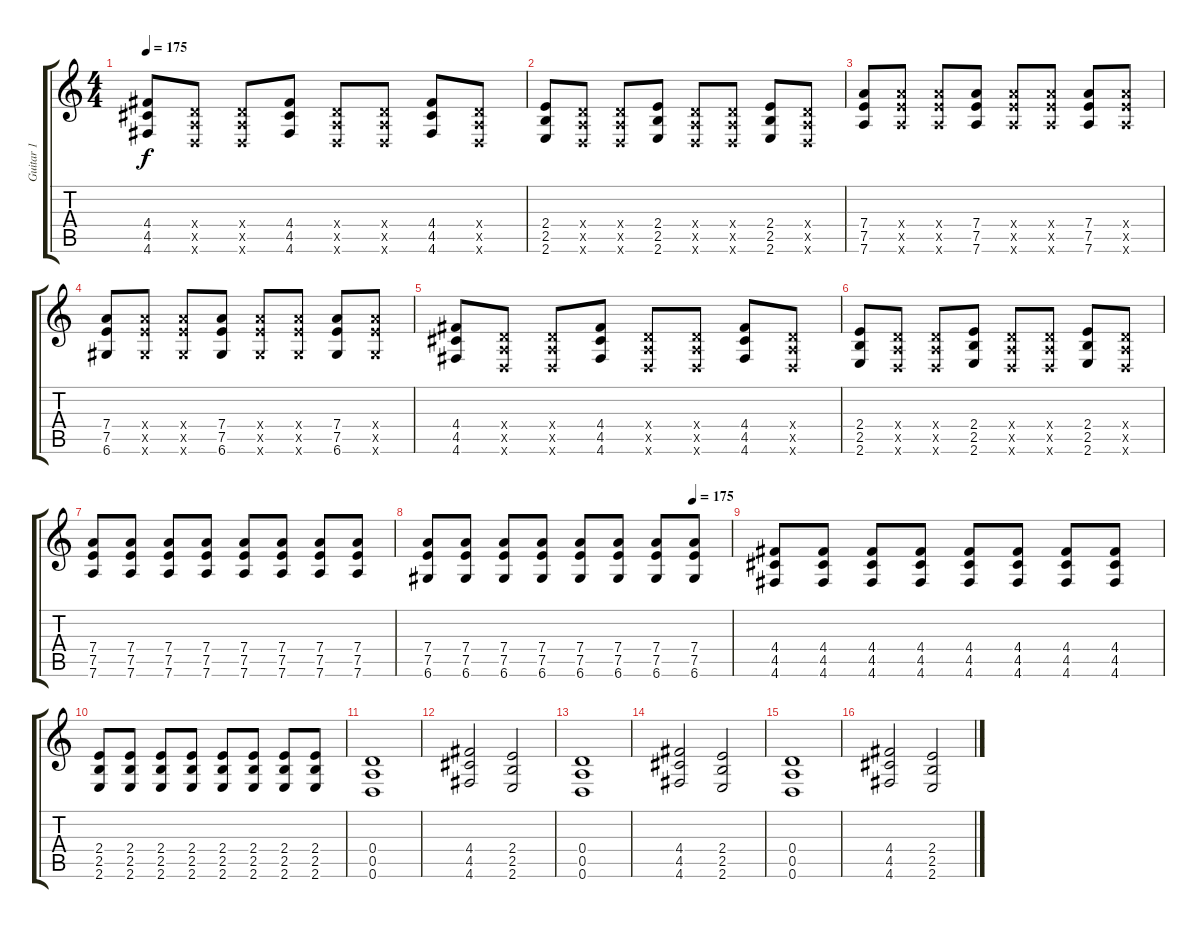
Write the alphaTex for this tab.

\track ("Guitar 1" "Guitar 1") {instrument distortionguitar}
\staff {score tabs}
\tuning (E4 B3 G3 D3 A2 D2) {hide}
\ts (4 4)
\tempo 175
\clef g2
\ks c
(4.4 4.5 4.6).8{dy f} (0.4{x} 0.5{x} 0.6{x}).8 (0.4{x} 0.5{x} 0.6{x}).8 (4.4 4.5 4.6).8 (0.4{x} 0.5{x} 0.6{x}).8 (0.4{x} 0.5{x} 0.6{x}).8 (4.4 4.5 4.6).8 (0.4{x} 0.5{x} 0.6{x}).8 |
(2.4 2.5 2.6).8 (0.4{x} 0.5{x} 0.6{x}).8 (0.4{x} 0.5{x} 0.6{x}).8 (2.4 2.5 2.6).8 (0.4{x} 0.5{x} 0.6{x}).8 (0.4{x} 0.5{x} 0.6{x}).8 (2.4 2.5 2.6).8 (0.4{x} 0.5{x} 0.6{x}).8 |
(7.4 7.5 7.6).8 (7.4{x} 7.5{x} 7.6{x}).8 (7.4{x} 7.5{x} 7.6{x}).8 (7.4 7.5 7.6).8 (7.4{x} 7.5{x} 7.6{x}).8 (7.4{x} 7.5{x} 7.6{x}).8 (7.4 7.5 7.6).8 (7.4{x} 7.5{x} 7.6{x}).8 |
(7.4 7.5 6.6).8 (7.4{x} 7.5{x} 6.6{x}).8 (7.4{x} 7.5{x} 6.6{x}).8 (7.4 7.5 6.6).8 (7.4{x} 7.5{x} 6.6{x}).8 (7.4{x} 7.5{x} 6.6{x}).8 (7.4 7.5 6.6).8 (7.4{x} 7.5{x} 6.6{x}).8 |
(4.4 4.5 4.6).8 (0.4{x} 0.5{x} 0.6{x}).8 (0.4{x} 0.5{x} 0.6{x}).8 (4.4 4.5 4.6).8 (0.4{x} 0.5{x} 0.6{x}).8 (0.4{x} 0.5{x} 0.6{x}).8 (4.4 4.5 4.6).8 (0.4{x} 0.5{x} 0.6{x}).8 |
(2.4 2.5 2.6).8 (0.4{x} 0.5{x} 0.6{x}).8 (0.4{x} 0.5{x} 0.6{x}).8 (2.4 2.5 2.6).8 (0.4{x} 0.5{x} 0.6{x}).8 (0.4{x} 0.5{x} 0.6{x}).8 (2.4 2.5 2.6).8 (0.4{x} 0.5{x} 0.6{x}).8 |
(7.4 7.5 7.6).8 (7.4 7.5 7.6).8 (7.4 7.5 7.6).8 (7.4 7.5 7.6).8 (7.4 7.5 7.6).8 (7.4 7.5 7.6).8 (7.4 7.5 7.6).8 (7.4 7.5 7.6).8 |
\tempo (175 0.875)
(7.4 7.5 6.6).8 (7.4 7.5 6.6).8 (7.4 7.5 6.6).8 (7.4 7.5 6.6).8 (7.4 7.5 6.6).8 (7.4 7.5 6.6).8 (7.4 7.5 6.6).8 (7.4 7.5 6.6).8 |
(4.4 4.5 4.6).8 (4.4 4.5 4.6).8 (4.4 4.5 4.6).8 (4.4 4.5 4.6).8 (4.4 4.5 4.6).8 (4.4 4.5 4.6).8 (4.4 4.5 4.6).8 (4.4 4.5 4.6).8 |
(2.4 2.5 2.6).8 (2.4 2.5 2.6).8 (2.4 2.5 2.6).8 (2.4 2.5 2.6).8 (2.4 2.5 2.6).8 (2.4 2.5 2.6).8 (2.4 2.5 2.6).8 (2.4 2.5 2.6).8 |
(0.4 0.5 0.6).1 |
(4.4 4.5 4.6).2 (2.4 2.5 2.6).2 |
(0.4 0.5 0.6).1 |
(4.4 4.5 4.6).2 (2.4 2.5 2.6).2 |
(0.4 0.5 0.6).1 |
(4.4 4.5 4.6).2 (2.4 2.5 2.6).2
